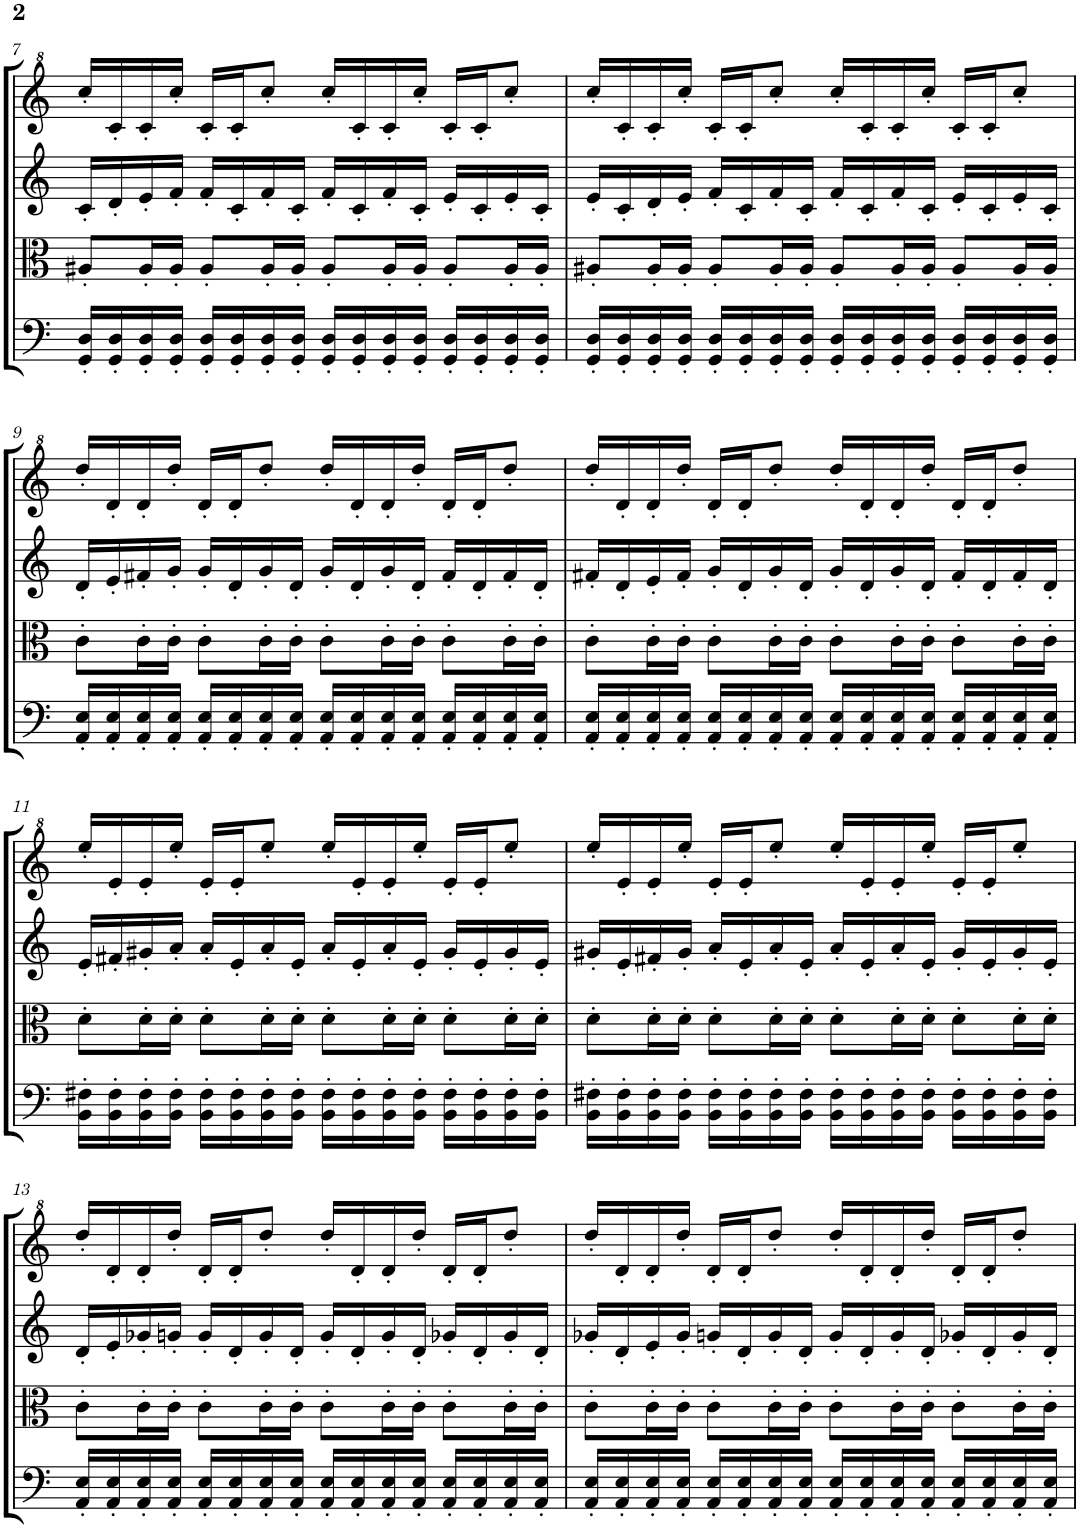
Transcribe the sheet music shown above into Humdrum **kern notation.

**kern	**kern	**kern	**kern
*part4	*part3	*part2	*part1
*staff4	*staff3	*staff2	*staff1
*I"Violoncello	*I"Viola	*I"Violin II	*I"Violin I
*I'Vc	*I'Vla	*I'Vln	*I'Vln
!!LO:PB:g=z
*clefF4	*clefC3	*clefG2	*clefG^2
*k[]	*k[]	*k[]	*k[]
*M4/4	*M4/4	*M4/4	*M4/4
=7	=7	=7	=7
16GG/' 16D/'LL	8A#X'/L	16c'/LL	16ccc'/LL
16GG/' 16D/'	.	16d'/	16cc'/
16GG/' 16D/'	16A#'/L	16e'/	16cc'/
16GG/' 16D/'JJ	16A#'/JJ	16f'/JJ	16ccc'/JJ
16GG/' 16D/'LL	8A#'/L	16f'/LL	16cc'/LL
16GG/' 16D/'	.	16c'/	16cc'/J
16GG/' 16D/'	16A#'/L	16f'/	8ccc'/J
16GG/' 16D/'JJ	16A#'/JJ	16c'/JJ	.
16GG/' 16D/'LL	8A#'/L	16f'/LL	16ccc'/LL
16GG/' 16D/'	.	16c'/	16cc'/
16GG/' 16D/'	16A#'/L	16f'/	16cc'/
16GG/' 16D/'JJ	16A#'/JJ	16c'/JJ	16ccc'/JJ
16GG/' 16D/'LL	8A#'/L	16e'/LL	16cc'/LL
16GG/' 16D/'	.	16c'/	16cc'/J
16GG/' 16D/'	16A#'/L	16e'/	8ccc'/J
16GG/' 16D/'JJ	16A#'/JJ	16c'/JJ	.
=8	=8	=8	=8
16GG/' 16D/'LL	8A#X'/L	16e'/LL	16ccc'/LL
16GG/' 16D/'	.	16c'/	16cc'/
16GG/' 16D/'	16A#'/L	16d'/	16cc'/
16GG/' 16D/'JJ	16A#'/JJ	16e'/JJ	16ccc'/JJ
16GG/' 16D/'LL	8A#'/L	16f'/LL	16cc'/LL
16GG/' 16D/'	.	16c'/	16cc'/J
16GG/' 16D/'	16A#'/L	16f'/	8ccc'/J
16GG/' 16D/'JJ	16A#'/JJ	16c'/JJ	.
16GG/' 16D/'LL	8A#'/L	16f'/LL	16ccc'/LL
16GG/' 16D/'	.	16c'/	16cc'/
16GG/' 16D/'	16A#'/L	16f'/	16cc'/
16GG/' 16D/'JJ	16A#'/JJ	16c'/JJ	16ccc'/JJ
16GG/' 16D/'LL	8A#'/L	16e'/LL	16cc'/LL
16GG/' 16D/'	.	16c'/	16cc'/J
16GG/' 16D/'	16A#'/L	16e'/	8ccc'/J
16GG/' 16D/'JJ	16A#'/JJ	16c'/JJ	.
!!LO:LB:g=z
=9	=9	=9	=9
16AA/' 16E/'LL	8c'\L	16d'/LL	16ddd'/LL
16AA/' 16E/'	.	16e'/	16dd'/
16AA/' 16E/'	16c'\L	16f#X'/	16dd'/
16AA/' 16E/'JJ	16c'\JJ	16g'/JJ	16ddd'/JJ
16AA/' 16E/'LL	8c'\L	16g'/LL	16dd'/LL
16AA/' 16E/'	.	16d'/	16dd'/J
16AA/' 16E/'	16c'\L	16g'/	8ddd'/J
16AA/' 16E/'JJ	16c'\JJ	16d'/JJ	.
16AA/' 16E/'LL	8c'\L	16g'/LL	16ddd'/LL
16AA/' 16E/'	.	16d'/	16dd'/
16AA/' 16E/'	16c'\L	16g'/	16dd'/
16AA/' 16E/'JJ	16c'\JJ	16d'/JJ	16ddd'/JJ
16AA/' 16E/'LL	8c'\L	16f#'/LL	16dd'/LL
16AA/' 16E/'	.	16d'/	16dd'/J
16AA/' 16E/'	16c'\L	16f#'/	8ddd'/J
16AA/' 16E/'JJ	16c'\JJ	16d'/JJ	.
=10	=10	=10	=10
16AA/' 16E/'LL	8c'\L	16f#X'/LL	16ddd'/LL
16AA/' 16E/'	.	16d'/	16dd'/
16AA/' 16E/'	16c'\L	16e'/	16dd'/
16AA/' 16E/'JJ	16c'\JJ	16f#'/JJ	16ddd'/JJ
16AA/' 16E/'LL	8c'\L	16g'/LL	16dd'/LL
16AA/' 16E/'	.	16d'/	16dd'/J
16AA/' 16E/'	16c'\L	16g'/	8ddd'/J
16AA/' 16E/'JJ	16c'\JJ	16d'/JJ	.
16AA/' 16E/'LL	8c'\L	16g'/LL	16ddd'/LL
16AA/' 16E/'	.	16d'/	16dd'/
16AA/' 16E/'	16c'\L	16g'/	16dd'/
16AA/' 16E/'JJ	16c'\JJ	16d'/JJ	16ddd'/JJ
16AA/' 16E/'LL	8c'\L	16f#'/LL	16dd'/LL
16AA/' 16E/'	.	16d'/	16dd'/J
16AA/' 16E/'	16c'\L	16f#'/	8ddd'/J
16AA/' 16E/'JJ	16c'\JJ	16d'/JJ	.
!!LO:LB:g=z
=11	=11	=11	=11
16BB\' 16F#X\'LL	8d'\L	16e'/LL	16eee'/LL
16BB\' 16F#\'	.	16f#X'/	16ee'/
16BB\' 16F#\'	16d'\L	16g#X'/	16ee'/
16BB\' 16F#\'JJ	16d'\JJ	16a'/JJ	16eee'/JJ
16BB\' 16F#\'LL	8d'\L	16a'/LL	16ee'/LL
16BB\' 16F#\'	.	16e'/	16ee'/J
16BB\' 16F#\'	16d'\L	16a'/	8eee'/J
16BB\' 16F#\'JJ	16d'\JJ	16e'/JJ	.
16BB\' 16F#\'LL	8d'\L	16a'/LL	16eee'/LL
16BB\' 16F#\'	.	16e'/	16ee'/
16BB\' 16F#\'	16d'\L	16a'/	16ee'/
16BB\' 16F#\'JJ	16d'\JJ	16e'/JJ	16eee'/JJ
16BB\' 16F#\'LL	8d'\L	16g#'/LL	16ee'/LL
16BB\' 16F#\'	.	16e'/	16ee'/J
16BB\' 16F#\'	16d'\L	16g#'/	8eee'/J
16BB\' 16F#\'JJ	16d'\JJ	16e'/JJ	.
=12	=12	=12	=12
16BB\' 16F#X\'LL	8d'\L	16g#X'/LL	16eee'/LL
16BB\' 16F#\'	.	16e'/	16ee'/
16BB\' 16F#\'	16d'\L	16f#X'/	16ee'/
16BB\' 16F#\'JJ	16d'\JJ	16g#'/JJ	16eee'/JJ
16BB\' 16F#\'LL	8d'\L	16a'/LL	16ee'/LL
16BB\' 16F#\'	.	16e'/	16ee'/J
16BB\' 16F#\'	16d'\L	16a'/	8eee'/J
16BB\' 16F#\'JJ	16d'\JJ	16e'/JJ	.
16BB\' 16F#\'LL	8d'\L	16a'/LL	16eee'/LL
16BB\' 16F#\'	.	16e'/	16ee'/
16BB\' 16F#\'	16d'\L	16a'/	16ee'/
16BB\' 16F#\'JJ	16d'\JJ	16e'/JJ	16eee'/JJ
16BB\' 16F#\'LL	8d'\L	16g#'/LL	16ee'/LL
16BB\' 16F#\'	.	16e'/	16ee'/J
16BB\' 16F#\'	16d'\L	16g#'/	8eee'/J
16BB\' 16F#\'JJ	16d'\JJ	16e'/JJ	.
!!LO:LB:g=z
=13	=13	=13	=13
16AA/' 16E/'LL	8c'\L	16d'/LL	16ddd'/LL
16AA/' 16E/'	.	16e'/	16dd'/
16AA/' 16E/'	16c'\L	16g-X'/	16dd'/
16AA/' 16E/'JJ	16c'\JJ	16gn'/JJ	16ddd'/JJ
16AA/' 16E/'LL	8c'\L	16g'/LL	16dd'/LL
16AA/' 16E/'	.	16d'/	16dd'/J
16AA/' 16E/'	16c'\L	16g'/	8ddd'/J
16AA/' 16E/'JJ	16c'\JJ	16d'/JJ	.
16AA/' 16E/'LL	8c'\L	16g'/LL	16ddd'/LL
16AA/' 16E/'	.	16d'/	16dd'/
16AA/' 16E/'	16c'\L	16g'/	16dd'/
16AA/' 16E/'JJ	16c'\JJ	16d'/JJ	16ddd'/JJ
16AA/' 16E/'LL	8c'\L	16g-X'/LL	16dd'/LL
16AA/' 16E/'	.	16d'/	16dd'/J
16AA/' 16E/'	16c'\L	16g-'/	8ddd'/J
16AA/' 16E/'JJ	16c'\JJ	16d'/JJ	.
=14	=14	=14	=14
16AA/' 16E/'LL	8c'\L	16g-X'/LL	16ddd'/LL
16AA/' 16E/'	.	16d'/	16dd'/
16AA/' 16E/'	16c'\L	16e'/	16dd'/
16AA/' 16E/'JJ	16c'\JJ	16g-'/JJ	16ddd'/JJ
16AA/' 16E/'LL	8c'\L	16gn'/LL	16dd'/LL
16AA/' 16E/'	.	16d'/	16dd'/J
16AA/' 16E/'	16c'\L	16g'/	8ddd'/J
16AA/' 16E/'JJ	16c'\JJ	16d'/JJ	.
16AA/' 16E/'LL	8c'\L	16g'/LL	16ddd'/LL
16AA/' 16E/'	.	16d'/	16dd'/
16AA/' 16E/'	16c'\L	16g'/	16dd'/
16AA/' 16E/'JJ	16c'\JJ	16d'/JJ	16ddd'/JJ
16AA/' 16E/'LL	8c'\L	16g-X'/LL	16dd'/LL
16AA/' 16E/'	.	16d'/	16dd'/J
16AA/' 16E/'	16c'\L	16g-'/	8ddd'/J
16AA/' 16E/'JJ	16c'\JJ	16d'/JJ	.
=	=	=	=
*-	*-	*-	*-
